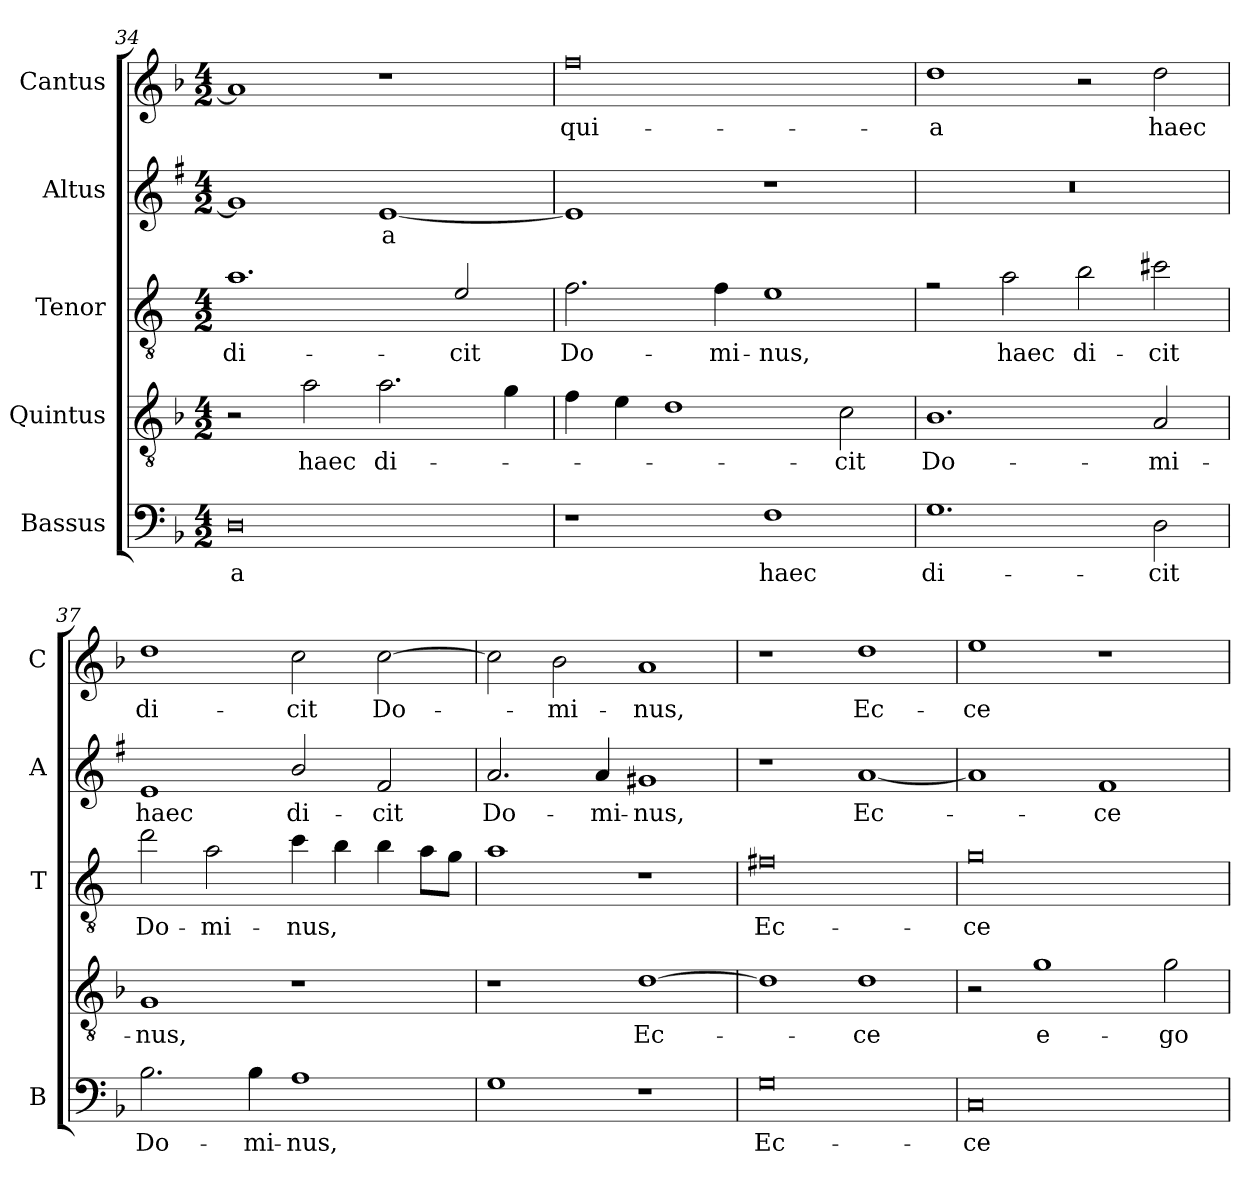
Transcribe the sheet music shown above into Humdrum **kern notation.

**kern	**text	**kern	**text	**kern	**text	**kern	**text	**kern	**text
*part5	*part5	*part4	*part4	*part3	*part3	*part2	*part2	*part1	*part1
*staff5	*staff5	*staff4	*staff4	*staff3	*staff3	*staff2	*staff2	*staff1	*staff1
*I"Bassus	*	*I"Quintus	*	*I"Tenor	*	*I"Altus	*	*I"Cantus	*
*I'B	*	*	*	*I'T	*	*I'A	*	*I'C	*
*clefF4	*	*clefGv2	*	*clefGv2	*	*clefG2	*	*clefG2	*
*	*	*	*	*ITrd4c7	*	*ITrd1c2	*	*	*
*k[b-]	*	*k[b-]	*	*k[b-]	*	*k[b-]	*	*k[b-]	*
*F:	*	*F:	*	*F:	*	*F:	*	*F:	*
*M4/2	*	*M4/2	*	*M4/2	*	*M4/2	*	*M4/2	*
=34	=34	=34	=34	=34	=34	=34	=34	=34	=34
!	!LO:LY:b	!	!	!	!LO:LY:b	!	!	!	!
0D	-a	2r	.	1.d	di-	1f]	.	1a]	.
!	!	!	!LO:LY:b	!	!	!	!	!	!
.	.	2a\	haec	.	.	.	.	.	.
!	!	!	!LO:LY:b	!	!	!	!LO:LY:b	!	!
.	.	2.a\	di-	.	.	[1d	-a	1r	.
!	!	!	!	!	!LO:LY:b	!	!	!	!
.	.	.	.	2A/	-cit	.	.	.	.
.	.	4g\	.	.	.	.	.	.	.
!!LO:LB:g=z
=35	=35	=35	=35	=35	=35	=35	=35	=35	=35
!	!	!	!	!	!LO:LY:b	!	!	!	!LO:LY:b
1r	.	4f\	.	2.B-\	Do-	1d]	.	0ff	qui-
.	.	4e\	.	.	.	.	.	.	.
.	.	1d	.	.	.	.	.	.	.
!	!	!	!	!	!LO:LY:b	!	!	!	!
.	.	.	.	4B-\	-mi-	.	.	.	.
!	!LO:LY:b	!	!	!	!LO:LY:b	!	!	!	!
1F	haec	.	.	1A	-nus,	1r	.	.	.
!	!	!	!LO:LY:b	!	!	!	!	!	!
.	.	2c\	-cit	.	.	.	.	.	.
=36	=36	=36	=36	=36	=36	=36	=36	=36	=36
!	!LO:LY:b	!	!LO:LY:b	!	!	!	!	!	!LO:LY:b
1.G	di-	1.B-	Do-	2rf	.	0r	.	1dd	-a
!	!	!	!	!	!LO:LY:b	!	!	!	!
.	.	.	.	2d\	haec	.	.	.	.
!	!	!	!	!	!LO:LY:b	!	!	!	!
.	.	.	.	2e\	di-	.	.	2r	.
!	!LO:LY:b	!	!LO:LY:b	!	!LO:LY:b	!	!	!	!LO:LY:b
2D\	-cit	2A/	-mi-	2f#X\	-cit	.	.	2dd\	haec
=37	=37	=37	=37	=37	=37	=37	=37	=37	=37
!	!LO:LY:b	!	!LO:LY:b	!	!LO:LY:b	!	!LO:LY:b	!	!LO:LY:b
2.B-\	Do-	1G	-nus,	2g\	Do-	1d	haec	1dd	di-
!	!	!	!	!	!LO:LY:b	!	!	!	!
.	.	.	.	2d\	-mi-	.	.	.	.
!	!LO:LY:b	!	!	!	!	!	!	!	!
4B-\	-mi-	.	.	.	.	.	.	.	.
!	!LO:LY:b	!	!	!	!LO:LY:b	!	!LO:LY:b	!	!LO:LY:b
1A	-nus,	1r	.	4f\	-nus,	2a/	di-	2cc\	-cit
.	.	.	.	4e\	.	.	.	.	.
!	!	!	!	!	!	!	!LO:LY:b	!	!LO:LY:b
.	.	.	.	4e\	.	2e/	-cit	[2cc\	Do-
.	.	.	.	8d\L	.	.	.	.	.
.	.	.	.	8c\J	.	.	.	.	.
=38	=38	=38	=38	=38	=38	=38	=38	=38	=38
!	!	!	!	!	!	!	!LO:LY:b	!	!
1G	.	1r	.	1d	.	2.g/	Do-	2cc\]	.
!	!	!	!	!	!	!	!	!	!LO:LY:b
.	.	.	.	.	.	.	.	2b-\	-mi-
!	!	!	!	!	!	!	!LO:LY:b	!	!
.	.	.	.	.	.	4g/	-mi-	.	.
!	!	!	!LO:LY:b	!	!	!	!LO:LY:b	!	!LO:LY:b
1r	.	[1d	Ec-	1r	.	1f#X	-nus,	1a	-nus,
=39	=39	=39	=39	=39	=39	=39	=39	=39	=39
!	!LO:LY:b	!	!	!	!LO:LY:b	!	!	!	!
0G	Ec-	1d]	.	0Bn	Ec-	1r	.	1r	.
!	!	!	!LO:LY:b	!	!	!	!LO:LY:b	!	!LO:LY:b
.	.	1d	-ce	.	.	[1g	Ec-	1dd	Ec-
=40	=40	=40	=40	=40	=40	=40	=40	=40	=40
!	!LO:LY:b	!	!	!	!LO:LY:b	!	!	!	!LO:LY:b
0C	-ce	2r	.	0c	-ce	1g]	.	1ee	-ce
!	!	!	!LO:LY:b	!	!	!	!	!	!
.	.	1g	e-	.	.	.	.	.	.
!	!	!	!	!	!	!	!LO:LY:b	!	!
.	.	.	.	.	.	1e	-ce	1r	.
!	!	!	!LO:LY:b	!	!	!	!	!	!
.	.	2g\	-go	.	.	.	.	.	.
=	=	=	=	=	=	=	=	=	=
*-	*-	*-	*-	*-	*-	*-	*-	*-	*-
